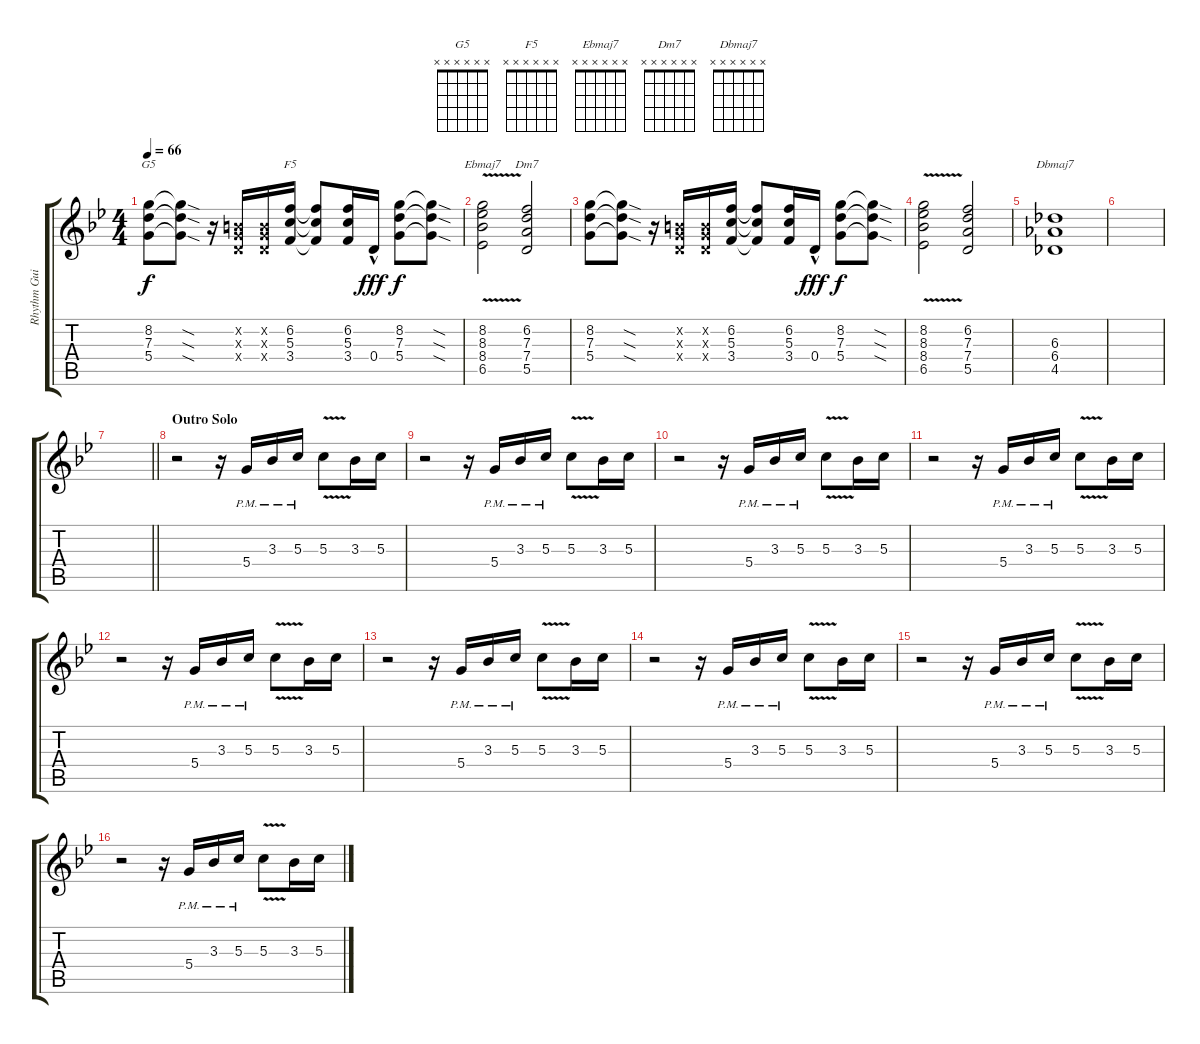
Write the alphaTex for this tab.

\track ("Rhythm Guitar" "Rhythm Gui") {instrument distortionguitar}
\staff {score tabs}
\tuning (E4 B3 G3 D3 A2 E2) {hide}
\chord ("G5" x x x x x x)
\chord ("F5" x x x x x x)
\chord ("Ebmaj7" x x x x x x)
\chord ("Dm7" x x x x x x)
\chord ("Dbmaj7" x x x x x x)
\ts (4 4)
\tempo 66
\clef g2
\ks bb
(8.2 7.3 5.4).8{ch "G5" dy f} (8.2{sod t} 7.3{sod t} 5.4{sod t}).8 r.16 (0.2{x} 0.3{x} 0.4{x}).16 (0.2{x} 0.3{x} 0.4{x}).16 (6.2 5.3 3.4).16{ch "F5"} (6.2{t} 5.3{t} 3.4{t}).8 (6.2 5.3 3.4).16 0.4{hac}.16{dy fff} (8.2 7.3 5.4).8{dy f} (8.2{sod t} 7.3{sod t} 5.4{sod t}).8 |
(8.2 8.3 8.4{v} 6.5).2{ch "Ebmaj7"} (6.2 7.3 7.4 5.5).2{ch "Dm7"} |
(8.2 7.3 5.4).8 (8.2{sod t} 7.3{sod t} 5.4{sod t}).8 r.16 (0.2{x} 0.3{x} 0.4{x}).16 (0.2{x} 0.3{x} 0.4{x}).16 (6.2 5.3 3.4).16 (6.2{t} 5.3{t} 3.4{t}).8 (6.2 5.3 3.4).16 0.4{hac}.16{dy fff} (8.2 7.3 5.4).8{dy f} (8.2{sod t} 7.3{sod t} 5.4{sod t}).8 |
(8.2 8.3 8.4{v} 6.5).2 (6.2 7.3 7.4 5.5).2 |
(6.3 6.4 4.5).1{ch "Dbmaj7"} |
|
\barLineRight lightlight
|
\section ("" "Outro Solo")
r.2 r.16 5.4{pm}.16 3.3{pm}.16 5.3{pm}.16 5.3{v}.8 3.3.16 5.3.16 |
r.2 r.16 5.4{pm}.16 3.3{pm}.16 5.3{pm}.16 5.3{v}.8 3.3.16 5.3.16 |
r.2 r.16 5.4{pm}.16 3.3{pm}.16 5.3{pm}.16 5.3{v}.8 3.3.16 5.3.16 |
r.2 r.16 5.4{pm}.16 3.3{pm}.16 5.3{pm}.16 5.3{v}.8 3.3.16 5.3.16 |
r.2 r.16 5.4{pm}.16 3.3{pm}.16 5.3{pm}.16 5.3{v}.8 3.3.16 5.3.16 |
r.2 r.16 5.4{pm}.16 3.3{pm}.16 5.3{pm}.16 5.3{v}.8 3.3.16 5.3.16 |
r.2 r.16 5.4{pm}.16 3.3{pm}.16 5.3{pm}.16 5.3{v}.8 3.3.16 5.3.16 |
r.2 r.16 5.4{pm}.16 3.3{pm}.16 5.3{pm}.16 5.3{v}.8 3.3.16 5.3.16 |
r.2 r.16 5.4{pm}.16 3.3{pm}.16 5.3{pm}.16 5.3{v}.8 3.3.16 5.3.16
